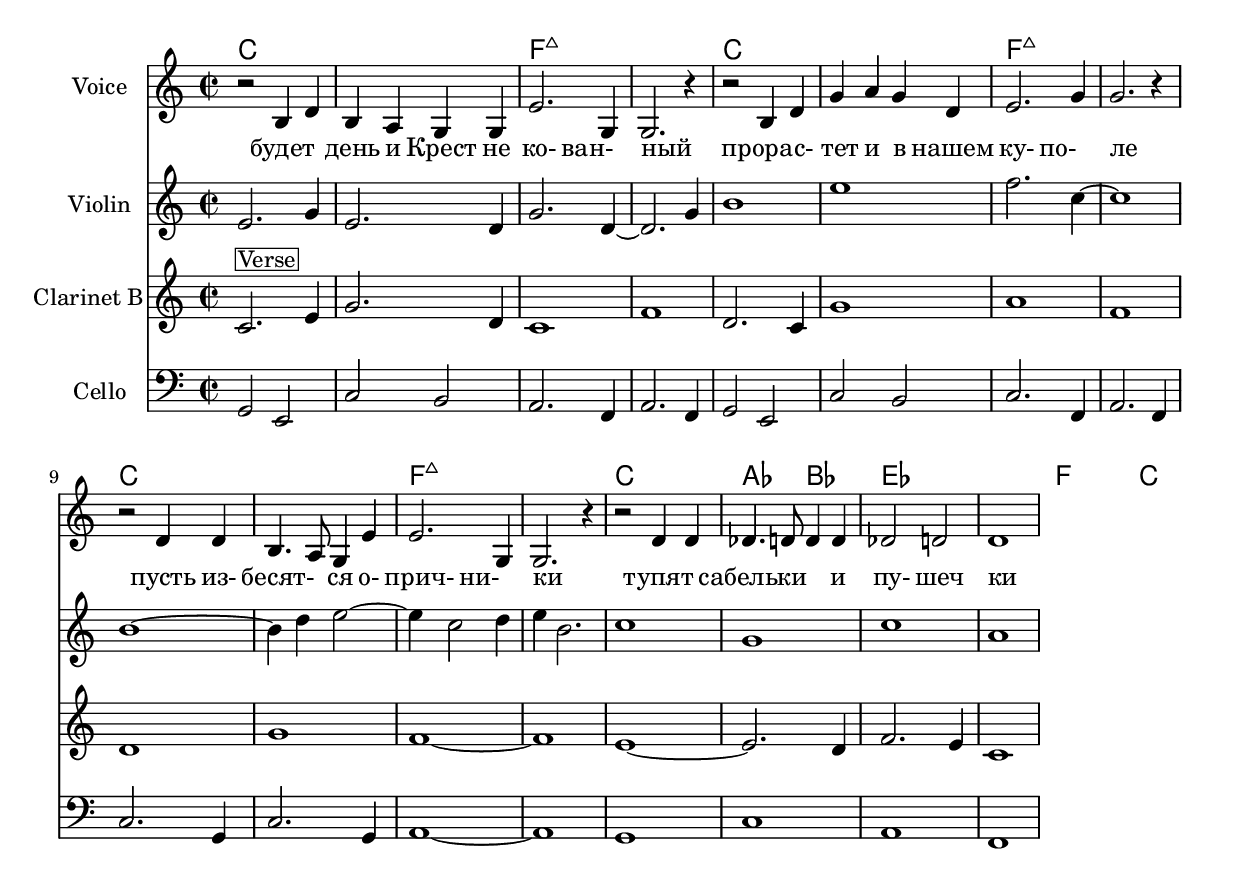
 \version "2.12.2"
 ﻿ VerseI = \lyricmode{
   _2 не4 по- |жгли2 Кижи4 раз- | бой-2. нич-4 | ки1 |
   _2 не4 го- | рит2 святое2 | де-2 ре- |во1 |
   _2 Божьей2 | милостью1 | тайным | промыслом |
   руки | Нестора2 сердце | Се-2 ве- |ра1 |
   Се-2 ве- | ра1 |
 }
 
 
 HarmonyVerse = \chordmode{
   c1 | s | f:maj | s |
 }
 HarmonyCodaA = \chordmode{
   c1 | as2 bes2 %{fis%} | es1 | s | % a |f:maj g | c |
   f1 | s | c |
 }
 
 HarmonyI = \chordmode{
   \HarmonyVerse \HarmonyVerse \HarmonyVerse 
   \HarmonyCodaA
 }
 
 
 ClarinetBVerse = \relative c'{
   d2.^\markup{\box Verse} fis4 | a2. e4 | d1 | g | e2. d4 | a'1 | b |g | e|
   a| g~|g| 
 }
 ViolinVerse = \relative c'{
	e2. g4 | e2. d4 | g2. d4~ | d2. g4 |
	b1 | e1 |f2. c4~ | c1 |
	b1~ | b4 d e2~ | e4 c2 d4 |e4 b2. | 
 }
 CelloVerse = \relative c{
	g2 e | c'2 b | a2. f4 | a2. f4 | 
	g2 e | c'2 b | c2. f,4 | a2. f4 | 
	c'2. g4 | c2. g4 | a1~ | a1 | 
 }
 VoiceVerse = \relative c'{
	r2 b4 d | b4. a8 g4 e' | e2. g,4 | g1 |
	r2 b4 d | g4. a8 g4 d | e2. g4 | c,1 |
	r2 d4 d | b4 a g2     | e'2 g | a4 g d2 |
	r2 d4 d | c4 c8 c d4 d | bes2. bes4 | bes1 |
	c2. d4 | e1 ( | g1) |
 }
 
 ClarinetBCodaA = \relative c''{a^\markup{\box A} | bes2 c | f,2. c'8 bes | c1 | g2. d'8 c | d2. g,4| d'1 |}
 ViolinCodaA = \relative c''{c2 b | es2 f2 | g1 | g2 es2 |a1 | e2. d4 | g1 |}
 CelloCodaA = \relative c{g1 | c2 d2 | bes1 | es2 d |c1 | a2. g4 | e1 |}
 
 ClarinetBI = {\ClarinetBVerse \ClarinetBCodaA}
 ViolinI = {\ViolinVerse \ViolinCodaA}
 CelloI = {\CelloVerse \CelloCodaA}
 VoiceI = {\VoiceVerse}

 ﻿ VerseII = \lyricmode{
   _2 будет |день4 и Крест не | ко-2 ван- |ный _ |
   _2 прорас- | тет4 и в нашем | ку-2 по- |ле _ |
   _2 пусть4 из-4 | бесят-2 ся4 о- | прич-2 ни- | ки _ |
   _2 тупят | сабельки2. и4 | пу-2 шеч | ки _ |
 }
 VoiceII = \relative c'{
	r2 b4 d | b4 a g g | e'2. g,4 | g2. r4 |
	r2 b4 d | g4 a g d | e2. g4 | g2. r4 |
	r2 d4 d | b4. a8 g4 e' |e2. g,4 | g2. r4 |
	r2 d'4 d | des4. d8 d4 d | des2 d | d1 |
 }
 
 ClarinetBII = \relative c'{
   \ClarinetBVerse
   fis1~ | fis2. e4 | g2. fis4 | d1 |
 }
  ViolinII = \relative c'{
	\ViolinVerse
	c'1 | g | c | a |
 }
 CelloII = \relative c{
	\CelloVerse
	g1 | c1 | a1 | f1 |
 }

 
 
 <<
   \new ChordNames{
     \HarmonyI
    }
	\new Staff {
		\set Staff.instrumentName = "Voice"
		\clef treble \time 4/4 \key c \major
		\VoiceII
	}
	\new Lyrics{\VerseII}
	\new Staff{
		\set Staff.instrumentName = "Violin"
		\clef treble \time 2/2 \key c \major
		\ViolinII
	}
   \new Staff{
     \set Staff.instrumentName="Clarinet B"
	 \transpose c' bes {
		 \clef treble \time 2/2 \key d \major
		 \ClarinetBII
	 }
   }
	\new Staff{
		\set Staff.instrumentName = "Cello"
		\clef bass \time 2/2 \key c \major
		\CelloII 
	}
 >>
